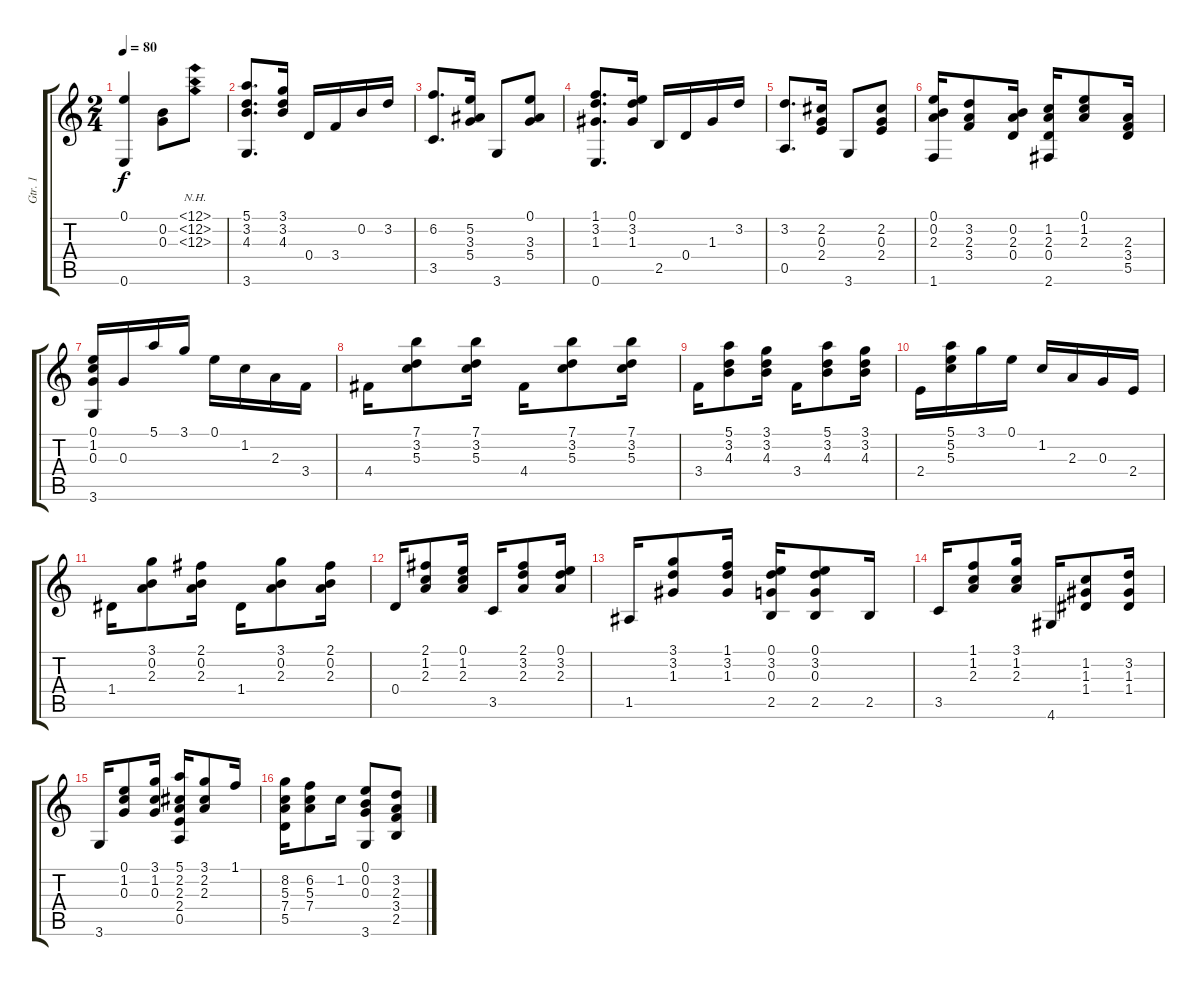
\track ("Gtr. 1" "Gtr. 1") {instrument acousticguitarnylon}
\staff {score tabs}
\tuning (E4 B3 G3 D3 A2 E2) {hide}
\ts (2 4)
\tempo 80
\clef g2
\ks c
(0.1 0.6).4{dy f} (0.2 0.3).8 (0.1{nh} 0.2{nh} 0.3{nh}).8 |
(5.1 3.2 4.3 3.6).8{d} (3.1 3.2 4.3).16 0.4.16 3.4.16 0.2.16 3.2.16 |
(6.2 3.5).8{d} (5.2 3.3 5.4).16 3.6.8 (0.1 3.3 5.4).8 |
(1.1 3.2 1.3 0.6).8{d} (0.1 3.2 1.3).16 2.5.16 0.4.16 1.3.16 3.2.16 |
(3.2 0.5).8{d} (2.2 0.3 2.4).16 3.6.8 (2.2 0.3 2.4).8 |
(0.1 0.2 2.3 1.6).16 (3.2 2.3 3.4).8 (0.2 2.3 0.4).16 (1.2 2.3 0.4 2.6).16 (0.1 1.2 2.3).8 (2.3 3.4 5.5).16 |
(0.1 1.2 0.3 3.6).16 0.3.16 5.1.16 3.1.16 0.1.16 1.2.16 2.3.16 3.4.16 |
4.4.16 (7.1 3.2 5.3).8 (7.1 3.2 5.3).16 4.4.16 (7.1 3.2 5.3).8 (7.1 3.2 5.3).16 |
3.4.16 (5.1 3.2 4.3).8 (3.1 3.2 4.3).16 3.4.16 (5.1 3.2 4.3).8 (3.1 3.2 4.3).16 |
2.4.16 (5.1 5.2 5.3).16 3.1.16 0.1.16 1.2.16 2.3.16 0.3.16 2.4.16 |
1.4.16 (3.1 0.2 2.3).8 (2.1 0.2 2.3).16 1.4.16 (3.1 0.2 2.3).8 (2.1 0.2 2.3).16 |
0.4.16 (2.1 1.2 2.3).8 (0.1 1.2 2.3).16 3.5.16 (2.1 3.2 2.3).8 (0.1 3.2 2.3).16 |
1.5.16 (3.1 3.2 1.3).8 (1.1 3.2 1.3).16 (0.1 3.2 0.3 2.5).16 (0.1 3.2 0.3 2.5).8 2.5.16 |
3.5.16 (1.1 1.2 2.3).8 (3.1 1.2 2.3).16 4.6.16 (1.2 1.3 1.4).8 (3.2 1.3 1.4).16 |
3.6.16 (0.1 1.2 0.3).8 (3.1 1.2 0.3).16 (5.1 2.2 2.3 2.4 0.5).16 (3.1 2.2 2.3).8 1.1.16 |
(8.2 5.3 7.4 5.5).16 (6.2 5.3 7.4).8 1.2.16 (0.1 0.2 0.3 3.6).8 (3.2 2.3 3.4 2.5).8
